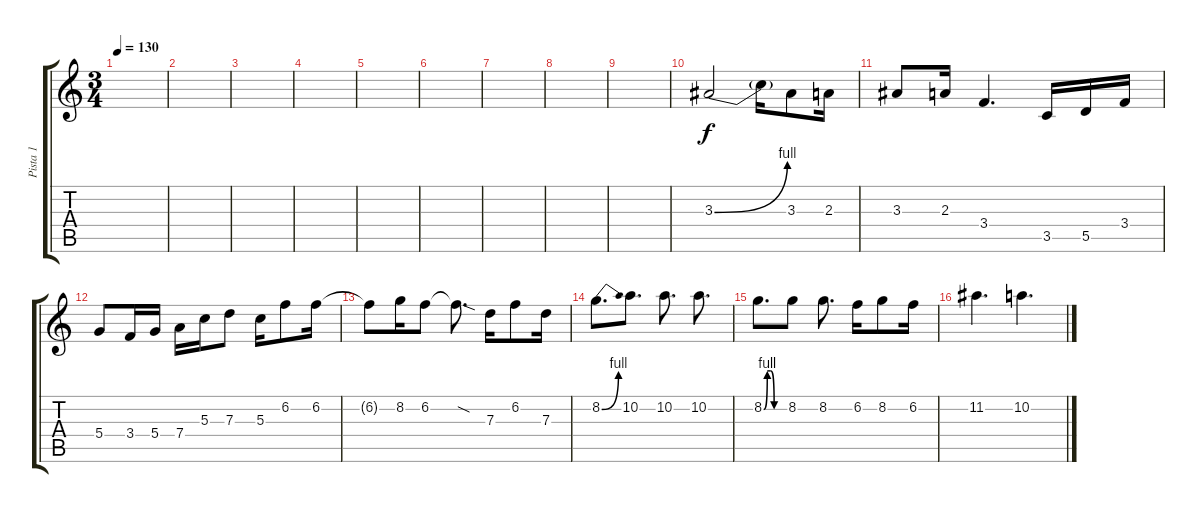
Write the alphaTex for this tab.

\track ("Pista 1" "Pista 1") {instrument distortionguitar}
\staff {score tabs}
\tuning (E4 B3 G3 D3 A2 E2) {hide}
\ts (3 4)
\tempo 130
\clef g2
\ks c
|
|
|
|
|
|
|
|
|
3.3{be (bend 0 0 60 4)}.2 3.3{t}.16 3.3.8 2.3.16 |
3.3.8 2.3.16 3.4.4{d} 3.5.16 5.5.16 3.4.16 |
5.4.8 3.4.16 5.4.16 7.4.16 5.3.16 7.3.8 5.3.16 6.2.8 6.2.16 |
6.2{t}.8 8.2.16 6.2.8 6.2{sod t}.8{d} 7.3.16 6.2.8 7.3.16 |
8.2{be (bend 0 0 60 4)}.8{d} 10.2.8{d} 10.2.8{d} 10.2.8{d} |
8.2{be (custom 0 0 10 4 20 4 30 0 60 0)}.8{d} 8.2.8 8.2.8{d} 6.2.16 8.2.8 6.2.16 |
11.2.4{d} 10.2.4{d}
